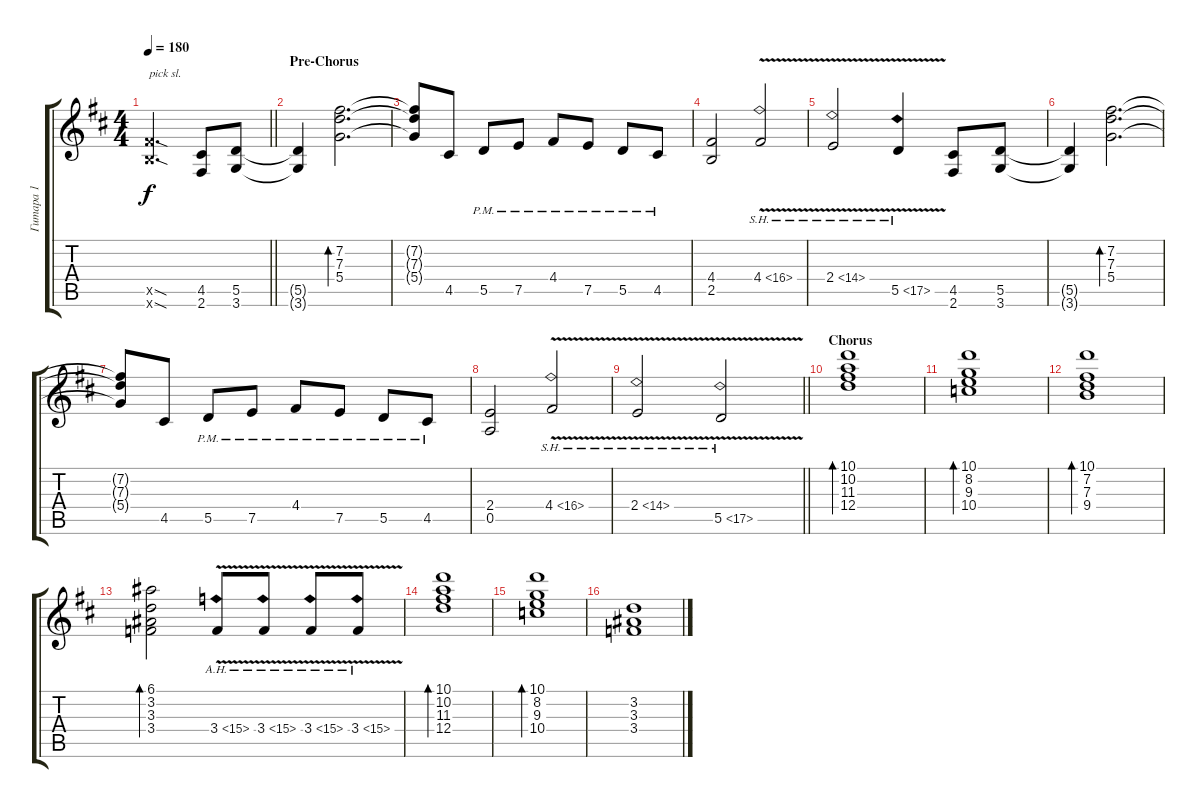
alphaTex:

\track ("Гитара 1" "Гитара 1") {instrument distortionguitar}
\staff {score tabs}
\tuning (E4 B3 G3 D3 A2 E2) {hide}
\ts (4 4)
\tempo 180
\clef g2
\barLineRight lightlight
\ks bminor
(9.5{sod x} 7.6{sod x}).2{d txt "pick sl." dy f} (4.5 2.6).8 (5.5 3.6).8 |
\section ("" "Pre-Chorus")
(5.5{t} 3.6{t}).4 (7.2 7.3 5.4).2{d bd 60} |
(7.2{t} 7.3{t} 5.4{t}).8 4.5.8 5.5{pm}.8 7.5{pm}.8 4.4{pm}.8 7.5{pm}.8 5.5{pm}.8 4.5{pm}.8 |
(4.4 2.5).2 4.4{sh 12 v}.2 |
2.4{sh 12 v}.2 5.5{sh 12 v}.4 (4.5 2.6).8 (5.5 3.6).8 |
(5.5{t} 3.6{t}).4 (7.2 7.3 5.4).2{d bd 60} |
(7.2{t} 7.3{t} 5.4{t}).8 4.5.8 5.5{pm}.8 7.5{pm}.8 4.4{pm}.8 7.5{pm}.8 5.5{pm}.8 4.5{pm}.8 |
(2.4 0.5).2 4.4{sh 12 v}.2 |
\barLineRight lightlight
2.4{sh 12 v}.2 5.5{sh 12 v}.2 |
\section ("" "Chorus")
(10.1 10.2 11.3 12.4).1{bd 480} |
(10.1 8.2 9.3 10.4).1{bd 480} |
(10.1 7.2 7.3 9.4).1{bd 480} |
(6.1 3.2 3.3 3.4).2{bd 480} 3.4{ah 12 v}.8 3.4{ah 12 v}.8 3.4{ah 12 v}.8 3.4{ah 12 v}.8 |
(10.1 10.2 11.3 12.4).1{bd 480} |
(10.1 8.2 9.3 10.4).1{bd 480} |
(3.2 3.3 3.4).1
